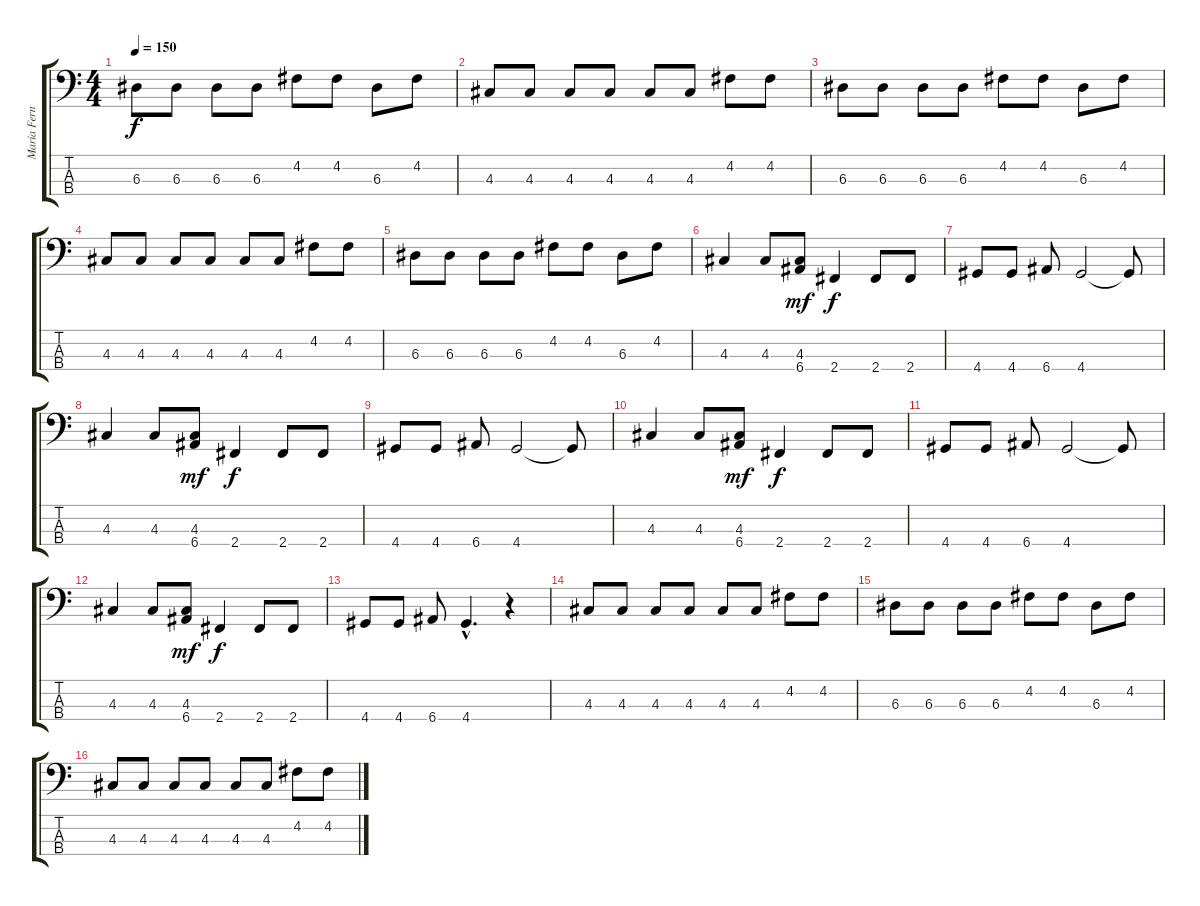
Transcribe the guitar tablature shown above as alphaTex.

\track ("María Fernanda Aldana (Bajo)" "María Fern") {instrument electricbasspick}
\staff {score tabs}
\tuning (G2 D2 A1 E1) {hide}
\ts (4 4)
\tempo 150
\clef f4
\ks c
6.3.8{dy f} 6.3.8 6.3.8 6.3.8 4.2.8 4.2.8 6.3.8 4.2.8 |
4.3.8 4.3.8 4.3.8 4.3.8 4.3.8 4.3.8 4.2.8 4.2.8 |
6.3.8 6.3.8 6.3.8 6.3.8 4.2.8 4.2.8 6.3.8 4.2.8 |
4.3.8 4.3.8 4.3.8 4.3.8 4.3.8 4.3.8 4.2.8 4.2.8 |
6.3.8 6.3.8 6.3.8 6.3.8 4.2.8 4.2.8 6.3.8 4.2.8 |
4.3.4 4.3.8 (4.3 6.4).8{dy mf} 2.4.4{dy f} 2.4.8 2.4.8 |
4.4.8 4.4.8 6.4.8 4.4.2 4.4{t}.8 |
4.3.4 4.3.8 (4.3 6.4).8{dy mf} 2.4.4{dy f} 2.4.8 2.4.8 |
4.4.8 4.4.8 6.4.8 4.4.2 4.4{t}.8 |
4.3.4 4.3.8 (4.3 6.4).8{dy mf} 2.4.4{dy f} 2.4.8 2.4.8 |
4.4.8 4.4.8 6.4.8 4.4.2 4.4{t}.8 |
4.3.4 4.3.8 (4.3 6.4).8{dy mf} 2.4.4{dy f} 2.4.8 2.4.8 |
4.4.8 4.4.8 6.4.8 4.4{hac}.4{d} r.4 |
4.3.8 4.3.8 4.3.8 4.3.8 4.3.8 4.3.8 4.2.8 4.2.8 |
6.3.8 6.3.8 6.3.8 6.3.8 4.2.8 4.2.8 6.3.8 4.2.8 |
4.3.8 4.3.8 4.3.8 4.3.8 4.3.8 4.3.8 4.2.8 4.2.8
